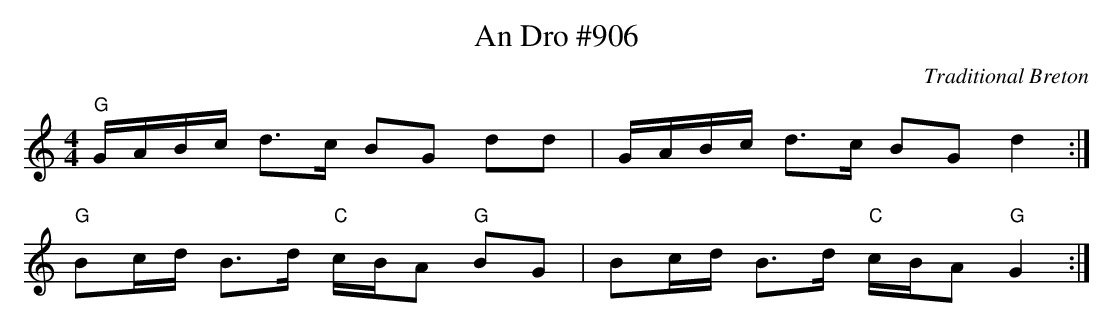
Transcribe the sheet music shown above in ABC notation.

X:1
T:An Dro #906
C:Traditional Breton
L:1/16
M:4/4
K:C
"G" GABc d3c B2G2 d2d2 | GABc d3c B2G2d4 :|
"G" B2cd B3d "C" cBA2 "G" B2G2 | B2cd B3d "C" cBA2 "G" G4 :|
